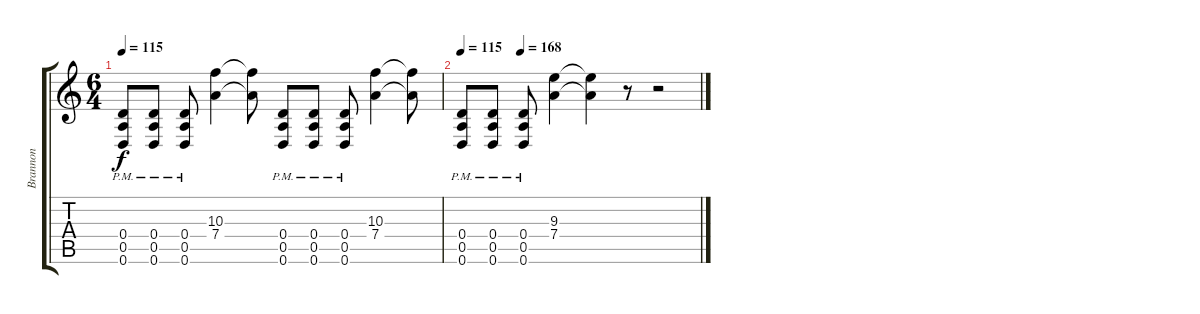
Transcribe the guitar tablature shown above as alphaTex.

\track ("Brannon" "Brannon") {instrument distortionguitar}
\staff {score tabs}
\tuning (E4 B3 G3 D3 A2 D2) {hide}
\ts (6 4)
\tempo 115
\clef g2
\ks c
(0.4{pm} 0.5{pm} 0.6{pm}).8{dy f} (0.4{pm} 0.5{pm} 0.6{pm}).8 (0.4{pm} 0.5{pm} 0.6{pm}).8 (10.3 7.4).4 (10.3{t} 7.4{t}).8 (0.4{pm} 0.5{pm} 0.6{pm}).8 (0.4{pm} 0.5{pm} 0.6{pm}).8 (0.4{pm} 0.5{pm} 0.6{pm}).8 (10.3 7.4).4 (10.3{t} 7.4{t}).8 |
\tempo 115
\tempo (168 0.25)
(0.4{pm} 0.5{pm} 0.6{pm}).8 (0.4{pm} 0.5{pm} 0.6{pm}).8 (0.4{pm} 0.5{pm} 0.6{pm}).8 (9.3 7.4).4 (9.3{t} 7.4{t}).4 r.8 r.2
